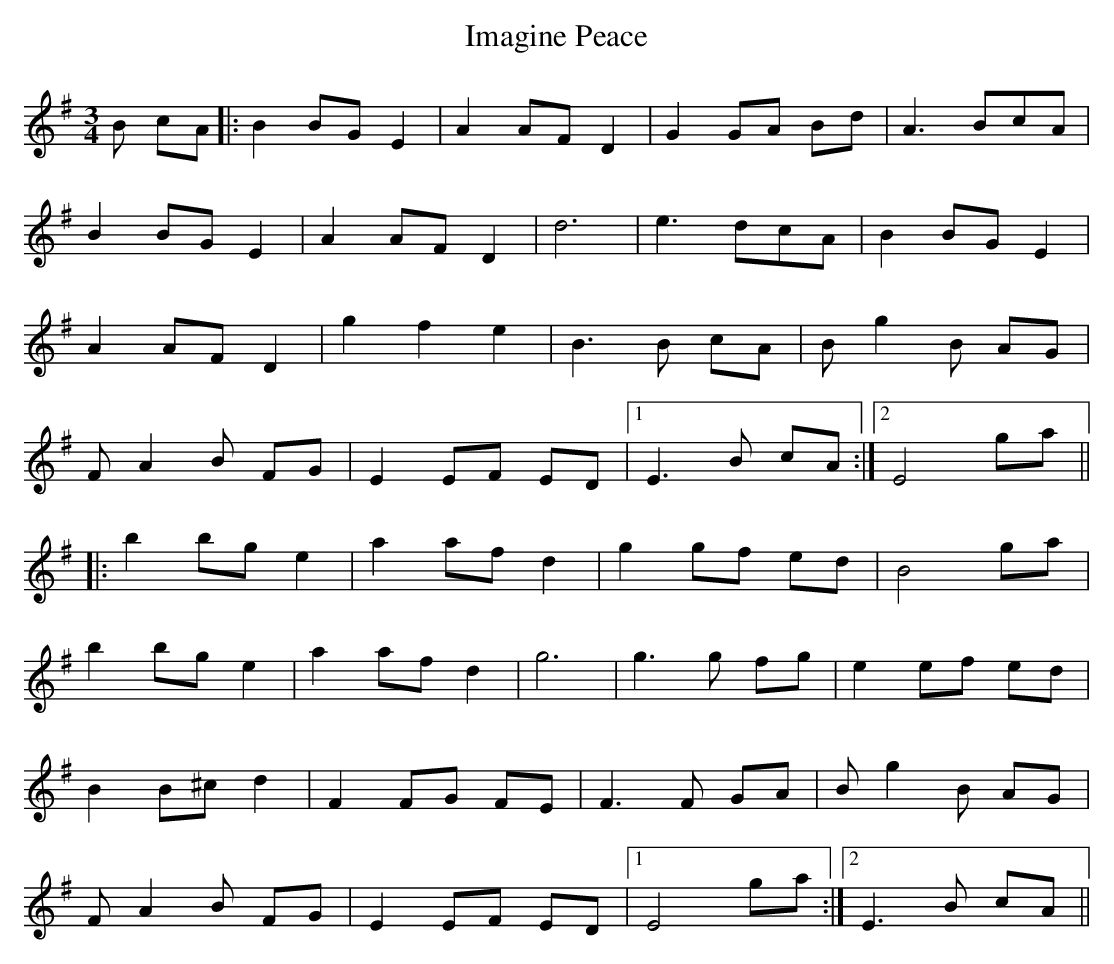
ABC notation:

X:1
T: Imagine Peace
M: 3/4
L: 1/8
K: Emin
B cA|:B2 BG E2 | A2 AF D2 | G2 GA Bd | A3 BcA |
B2 BG E2 | A2 AF D2 | d6 | e3 dcA | B2 BG E2 |
A2 AF D2 | g2 f2 e2 | B3 B cA | B g2 B AG |
F A2 B FG | E2 EF ED |1 E3 B cA :|2 E4 ga ||
|: b2 bg e2 | a2 af d2 | g2 gf ed |B4 ga |
b2 bg e2 | a2 af d2 | g6 | g3 g fg | e2 ef ed |
B2 B^c d2 | F2 FG FE | F3 F GA | B g2 B AG |
F A2 B FG | E2 EF ED |1 E4 ga :|2 E3 B cA ||
